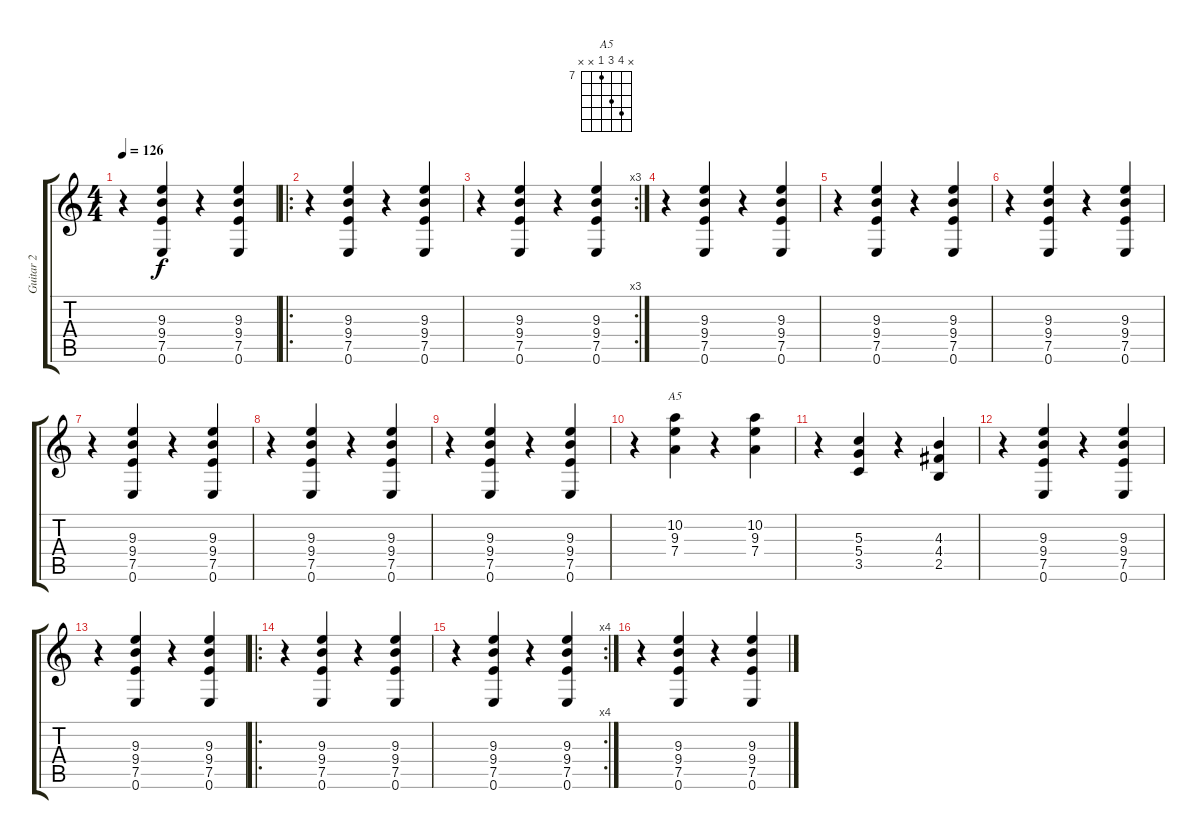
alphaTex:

\track ("Guitar 2" "Guitar 2") {instrument electricguitarclean}
\staff {score tabs}
\tuning (E4 B3 G3 D3 A2 E2) {hide}
\chord ("A5" x 10 9 7 x x) {firstfret 7}
\ts (4 4)
\tempo 126
\clef g2
\ks c
r.4{dy f} (9.3 9.4 7.5 0.6).4 r.4 (9.3 9.4 7.5 0.6).4 |
\ro
r.4 (9.3 9.4 7.5 0.6).4 r.4 (9.3 9.4 7.5 0.6).4 |
\rc 3
r.4 (9.3 9.4 7.5 0.6).4 r.4 (9.3 9.4 7.5 0.6).4 |
r.4 (9.3 9.4 7.5 0.6).4 r.4 (9.3 9.4 7.5 0.6).4 |
r.4 (9.3 9.4 7.5 0.6).4 r.4 (9.3 9.4 7.5 0.6).4 |
r.4 (9.3 9.4 7.5 0.6).4 r.4 (9.3 9.4 7.5 0.6).4 |
r.4 (9.3 9.4 7.5 0.6).4 r.4 (9.3 9.4 7.5 0.6).4 |
r.4 (9.3 9.4 7.5 0.6).4 r.4 (9.3 9.4 7.5 0.6).4 |
r.4 (9.3 9.4 7.5 0.6).4 r.4 (9.3 9.4 7.5 0.6).4 |
r.4 (10.2 9.3 7.4).4{ch "A5"} r.4 (10.2 9.3 7.4).4 |
r.4 (5.3 5.4 3.5).4 r.4 (4.3 4.4 2.5).4 |
r.4 (9.3 9.4 7.5 0.6).4 r.4 (9.3 9.4 7.5 0.6).4 |
r.4 (9.3 9.4 7.5 0.6).4 r.4 (9.3 9.4 7.5 0.6).4 |
\ro
r.4 (9.3 9.4 7.5 0.6).4 r.4 (9.3 9.4 7.5 0.6).4 |
\rc 4
r.4 (9.3 9.4 7.5 0.6).4 r.4 (9.3 9.4 7.5 0.6).4 |
r.4 (9.3 9.4 7.5 0.6).4 r.4 (9.3 9.4 7.5 0.6).4
